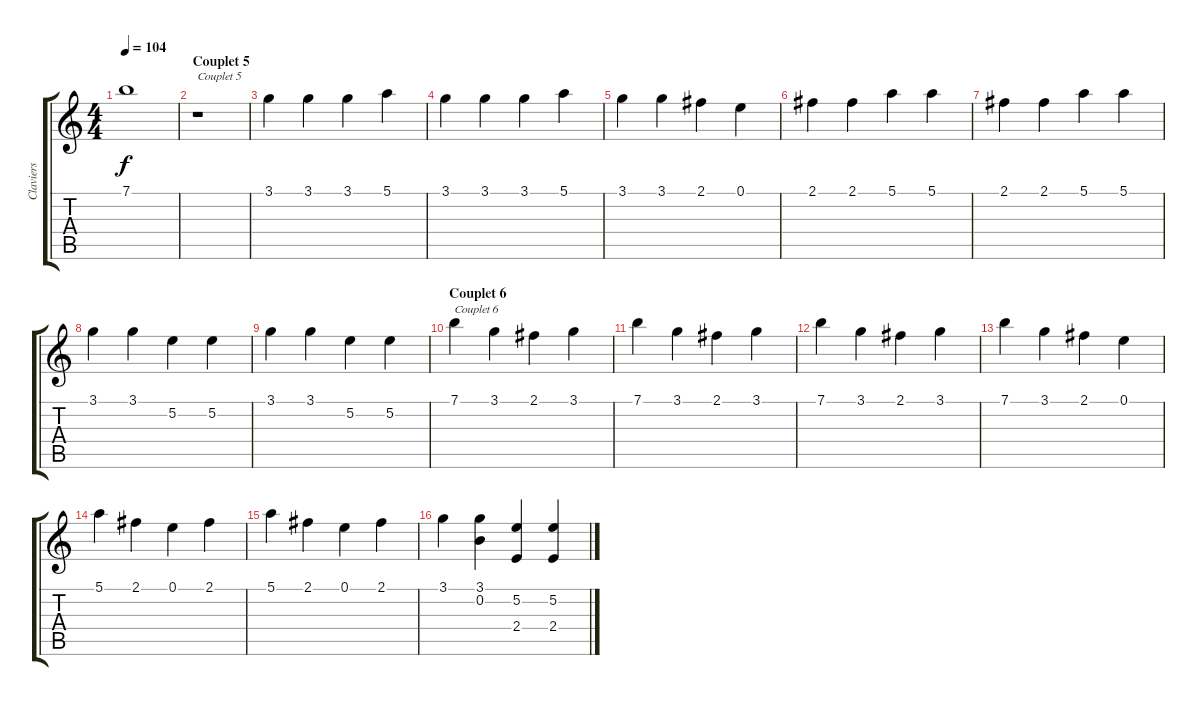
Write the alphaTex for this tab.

\track ("Claviers" "Claviers") {instrument acousticguitarnylon}
\staff {score tabs}
\tuning (E4 B3 G3 D3 A2 E2) {hide}
\ts (4 4)
\tempo 104
\clef g2
\ks c
7.1.1{dy f} |
\section ("" "Couplet 5")
r.1{txt "Couplet 5"} |
3.1.4 3.1.4 3.1.4 5.1.4 |
3.1.4 3.1.4 3.1.4 5.1.4 |
3.1.4 3.1.4 2.1.4 0.1.4 |
2.1.4 2.1.4 5.1.4 5.1.4 |
2.1.4 2.1.4 5.1.4 5.1.4 |
3.1.4 3.1.4 5.2.4 5.2.4 |
3.1.4 3.1.4 5.2.4 5.2.4 |
\section ("" "Couplet 6")
7.1.4{txt "Couplet 6"} 3.1.4 2.1.4 3.1.4 |
7.1.4 3.1.4 2.1.4 3.1.4 |
7.1.4 3.1.4 2.1.4 3.1.4 |
7.1.4 3.1.4 2.1.4 0.1.4 |
5.1.4 2.1.4 0.1.4 2.1.4 |
5.1.4 2.1.4 0.1.4 2.1.4 |
3.1.4 (3.1 0.2).4 (5.2 2.4).4 (5.2 2.4).4
